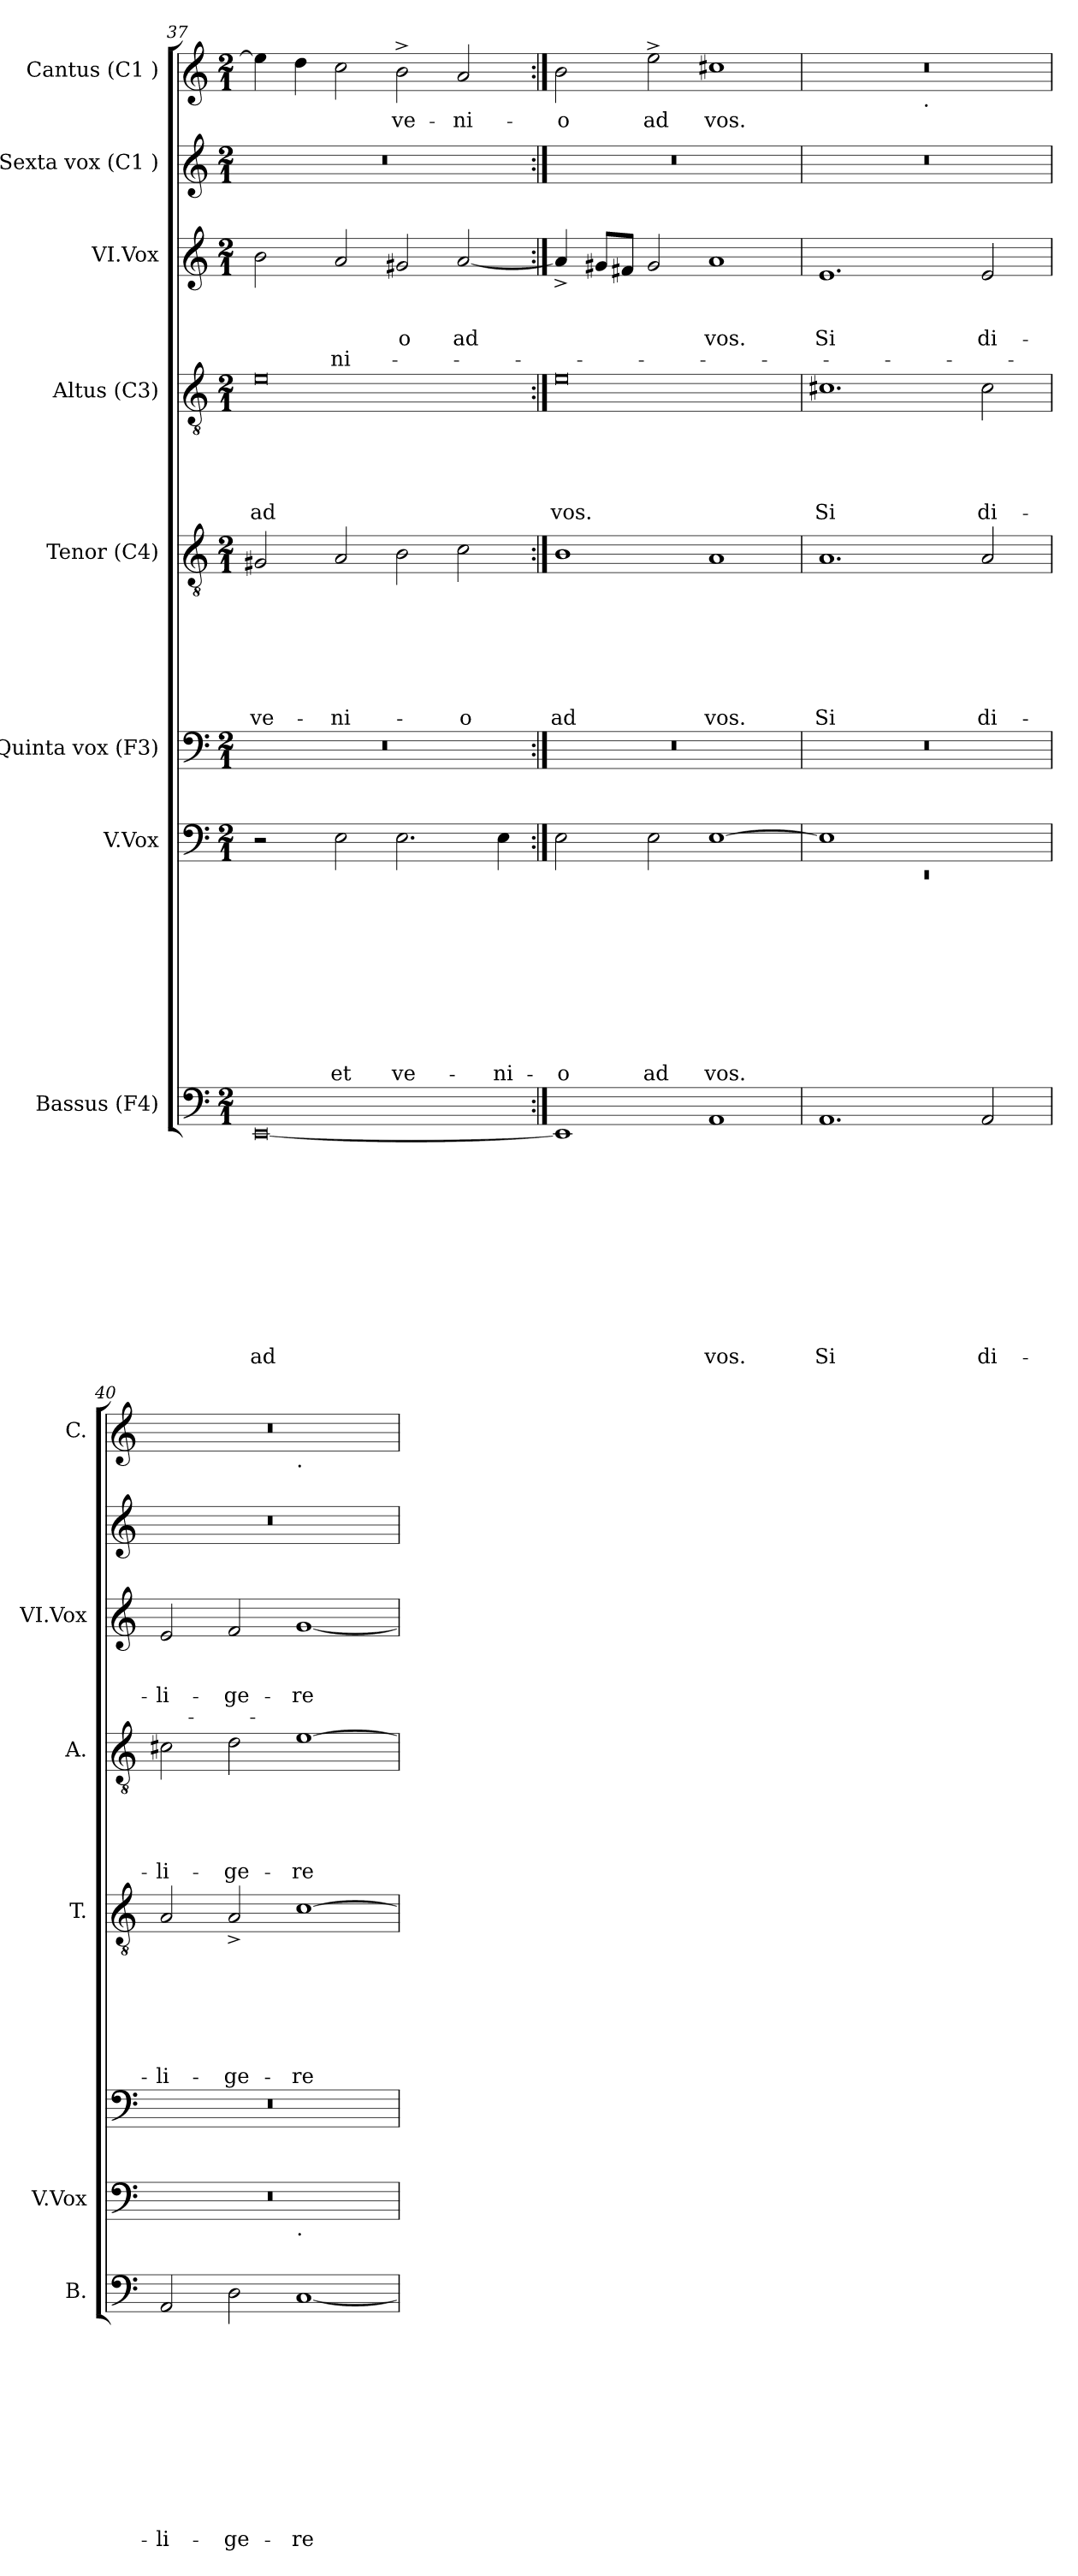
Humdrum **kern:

**kern	**text	**text	**text	**text	**text	**text	**text	**text	**text	**text	**text	**kern	**text	**text	**text	**text	**text	**text	**text	**text	**text	**text	**kern	**kern	**text	**text	**text	**text	**text	**text	**text	**kern	**text	**text	**text	**text	**text	**kern	**text	**text	**text	**text	**kern	**kern	**text
*part8	*part8	*part8	*part8	*part8	*part8	*part8	*part8	*part8	*part8	*part8	*part8	*part7	*part7	*part7	*part7	*part7	*part7	*part7	*part7	*part7	*part7	*part7	*part6	*part5	*part5	*part5	*part5	*part5	*part5	*part5	*part5	*part4	*part4	*part4	*part4	*part4	*part4	*part3	*part3	*part3	*part3	*part3	*part2	*part1	*part1
*staff8	*staff8	*staff8	*staff8	*staff8	*staff8	*staff8	*staff8	*staff8	*staff8	*staff8	*staff8	*staff7	*staff7	*staff7	*staff7	*staff7	*staff7	*staff7	*staff7	*staff7	*staff7	*staff7	*staff6	*staff5	*staff5	*staff5	*staff5	*staff5	*staff5	*staff5	*staff5	*staff4	*staff4	*staff4	*staff4	*staff4	*staff4	*staff3	*staff3	*staff3	*staff3	*staff3	*staff2	*staff1	*staff1
*I"Bassus (F4)	*	*	*	*	*	*	*	*	*	*	*	*I"V.Vox	*	*	*	*	*	*	*	*	*	*	*I"Quinta vox (F3)	*I"Tenor (C4)	*	*	*	*	*	*	*	*I"Altus (C3)	*	*	*	*	*	*I"VI.Vox	*	*	*	*	*I"Sexta vox (C1 )	*I"Cantus (C1 )	*
*I'B.	*	*	*	*	*	*	*	*	*	*	*	*I'V.Vox	*	*	*	*	*	*	*	*	*	*	*	*I'T.	*	*	*	*	*	*	*	*I'A.	*	*	*	*	*	*I'VI.Vox	*	*	*	*	*	*I'C.	*
*clefF4	*	*	*	*	*	*	*	*	*	*	*	*clefF4	*	*	*	*	*	*	*	*	*	*	*clefF4	*clefGv2	*	*	*	*	*	*	*	*clefGv2	*	*	*	*	*	*clefG2	*	*	*	*	*clefG2	*clefG2	*
*k[]	*	*	*	*	*	*	*	*	*	*	*	*k[]	*	*	*	*	*	*	*	*	*	*	*k[]	*k[]	*	*	*	*	*	*	*	*k[]	*	*	*	*	*	*k[]	*	*	*	*	*k[]	*k[]	*
*C:	*	*	*	*	*	*	*	*	*	*	*	*C:	*	*	*	*	*	*	*	*	*	*	*C:	*C:	*	*	*	*	*	*	*	*C:	*	*	*	*	*	*C:	*	*	*	*	*C:	*C:	*
*M2/1	*	*	*	*	*	*	*	*	*	*	*	*M2/1	*	*	*	*	*	*	*	*	*	*	*M2/1	*M2/1	*	*	*	*	*	*	*	*M2/1	*	*	*	*	*	*M2/1	*	*	*	*	*M2/1	*M2/1	*
=37	=37	=37	=37	=37	=37	=37	=37	=37	=37	=37	=37	=37	=37	=37	=37	=37	=37	=37	=37	=37	=37	=37	=37	=37	=37	=37	=37	=37	=37	=37	=37	=37	=37	=37	=37	=37	=37	=37	=37	=37	=37	=37	=37	=37	=37
!	!	!	!	!	!	!	!	!	!	!	!LO:LY:b	!	!	!	!	!	!	!	!	!	!	!	!	!	!	!	!	!	!	!	!LO:LY:b	!	!	!	!	!	!LO:LY:b:rj	!	!	!	!	!	!	!	!
[<0EE	.	.	.	.	.	.	.	.	.	.	ad	2r	.	.	.	.	.	.	.	.	.	.	0r	2G#X/	.	.	.	.	.	.	ve-	0e	.	.	.	.	ad	2b\	.	.	.	.	0r	4ee\]	.
.	.	.	.	.	.	.	.	.	.	.	.	.	.	.	.	.	.	.	.	.	.	.	.	.	.	.	.	.	.	.	.	.	.	.	.	.	.	.	.	.	.	.	.	4dd\	.
!	!	!	!	!	!	!	!	!	!	!	!	!	!	!	!	!	!	!	!	!	!	!LO:LY:b	!	!	!	!	!	!	!	!	!LO:LY:b	!	!	!	!	!	!	!	!	!	!	!LO:LY:b	!	!	!
.	.	.	.	.	.	.	.	.	.	.	.	2E\	.	.	.	.	.	.	.	.	.	et	.	2A/	.	.	.	.	.	.	-ni-	.	.	.	.	.	.	2a/	.	.	.	-ni-	.	2cc\	.
!	!	!	!	!	!	!	!	!	!	!	!	!	!	!	!	!	!	!	!	!	!	!LO:LY:b	!	!	!	!	!	!	!	!	!	!	!	!	!	!	!	!	!	!	!LO:LY:b	!	!	!	!LO:LY:b
.	.	.	.	.	.	.	.	.	.	.	.	2.E\	.	.	.	.	.	.	.	.	.	ve-	.	2B\	.	.	.	.	.	.	.	.	.	.	.	.	.	2g#X/	.	.	o	.	.	2b^>\	ve-
!	!	!	!	!	!	!	!	!	!	!	!	!	!	!	!	!	!	!	!	!	!	!	!	!	!	!	!	!	!	!	!LO:LY:b	!	!	!	!	!	!	!	!	!	!LO:LY:b	!	!	!	!LO:LY:b
.	.	.	.	.	.	.	.	.	.	.	.	.	.	.	.	.	.	.	.	.	.	.	.	2c\	.	.	.	.	.	.	-o	.	.	.	.	.	.	[<2a/	.	.	ad	.	.	2a/	-ni-
!	!	!	!	!	!	!	!	!	!	!	!	!	!	!	!	!	!	!	!	!	!	!LO:LY:b	!	!	!	!	!	!	!	!	!	!	!	!	!	!	!	!	!	!	!	!	!	!	!
.	.	.	.	.	.	.	.	.	.	.	.	4E\	.	.	.	.	.	.	.	.	.	-ni-	.	.	.	.	.	.	.	.	.	.	.	.	.	.	.	.	.	.	.	.	.	.	.
=38:|!	=38:|!	=38:|!	=38:|!	=38:|!	=38:|!	=38:|!	=38:|!	=38:|!	=38:|!	=38:|!	=38:|!	=38:|!	=38:|!	=38:|!	=38:|!	=38:|!	=38:|!	=38:|!	=38:|!	=38:|!	=38:|!	=38:|!	=38:|!	=38:|!	=38:|!	=38:|!	=38:|!	=38:|!	=38:|!	=38:|!	=38:|!	=38:|!	=38:|!	=38:|!	=38:|!	=38:|!	=38:|!	=38:|!	=38:|!	=38:|!	=38:|!	=38:|!	=38:|!	=38:|!	=38:|!
!	!	!	!	!	!	!	!	!	!	!	!	!	!	!	!	!	!	!	!	!	!	!LO:LY:b	!	!	!	!	!	!	!	!	!LO:LY:b	!	!	!	!	!	!LO:LY:b	!	!	!	!	!	!	!	!LO:LY:b
1EE]	.	.	.	.	.	.	.	.	.	.	.	2E\	.	.	.	.	.	.	.	.	.	-o	0r	1B	.	.	.	.	.	.	ad	0e	.	.	.	.	vos.	4a^</]	.	.	.	.	0r	2b\	-o
.	.	.	.	.	.	.	.	.	.	.	.	.	.	.	.	.	.	.	.	.	.	.	.	.	.	.	.	.	.	.	.	.	.	.	.	.	.	8g#X/L	.	.	.	.	.	.	.
.	.	.	.	.	.	.	.	.	.	.	.	.	.	.	.	.	.	.	.	.	.	.	.	.	.	.	.	.	.	.	.	.	.	.	.	.	.	8f#X/J	.	.	.	.	.	.	.
!	!	!	!	!	!	!	!	!	!	!	!	!	!	!	!	!	!	!	!	!	!	!LO:LY:b	!	!	!	!	!	!	!	!	!	!	!	!	!	!	!	!	!	!	!	!	!	!	!LO:LY:b
.	.	.	.	.	.	.	.	.	.	.	.	2E\	.	.	.	.	.	.	.	.	.	ad	.	.	.	.	.	.	.	.	.	.	.	.	.	.	.	2g#/	.	.	.	.	.	2ee^>\	ad
!	!	!	!	!	!	!	!	!	!	!	!LO:LY:b	!	!	!	!	!	!	!	!	!	!	!LO:LY:b	!	!	!	!	!	!	!	!	!LO:LY:b	!	!	!	!	!	!	!	!	!	!LO:LY:b	!	!	!	!LO:LY:b
1AA	.	.	.	.	.	.	.	.	.	.	vos.	[<1E	.	.	.	.	.	.	.	.	.	vos.	.	1A	.	.	.	.	.	.	vos.	.	.	.	.	.	.	1a	.	.	vos.	.	.	1cc#X	vos.
!!LO:LB:g=z
=39	=39	=39	=39	=39	=39	=39	=39	=39	=39	=39	=39	=39	=39	=39	=39	=39	=39	=39	=39	=39	=39	=39	=39	=39	=39	=39	=39	=39	=39	=39	=39	=39	=39	=39	=39	=39	=39	=39	=39	=39	=39	=39	=39	=39	=39
*	*	*	*	*	*	*	*	*	*	*	*	*^	*	*	*	*	*	*	*	*	*	*	*	*	*	*	*	*	*	*	*	*	*	*	*	*	*	*	*	*	*	*	*	*	*
!	!	!	!	!	!	!	!	!	!	!	!LO:LY:b	!	!LO:N:vis=1	!	!	!	!	!	!	!	!	!	!	!	!	!	!	!	!	!	!	!LO:LY:b	!	!	!	!	!	!LO:LY:b	!	!	!	!LO:LY:b	!	!	!	!
*	*	*	*	*	*	*	*	*	*	*	*	*	*	*	*	*	*	*	*	*	*	*	*	*	*	*	*	*	*	*	*	*	*	*	*	*	*	*	*	*	*	*	*	*	*^	*
1.AA	.	.	.	.	.	.	.	.	.	.	Si	1E]	0rEE	.	.	.	.	.	.	.	.	.	.	0r	1.A	.	.	.	.	.	.	Si	1.c#X	.	.	.	.	Si	1.e	.	.	Si	.	0r	0r	1ryy	.
.	.	.	.	.	.	.	.	.	.	.	.	1ryy	.	.	.	.	.	.	.	.	.	.	.	.	.	.	.	.	.	.	.	.	.	.	.	.	.	.	.	.	.	.	.	.	.	32ryy	.
!	!	!	!	!	!	!	!	!	!	!	!	!	!	!	!	!	!	!	!	!	!	!	!	!	!	!	!	!	!	!	!	!	!	!	!	!	!	!	!	!	!	!	!	!	!	!LO:TX:b:t=.	!
.	.	.	.	.	.	.	.	.	.	.	.	.	.	.	.	.	.	.	.	.	.	.	.	.	.	.	.	.	.	.	.	.	.	.	.	.	.	.	.	.	.	.	.	.	.	2ryy	.
!	!	!	!	!	!	!	!	!	!	!	!LO:LY:b	!	!	!	!	!	!	!	!	!	!	!	!	!	!	!	!	!	!	!	!	!LO:LY:b	!	!	!	!	!	!LO:LY:b	!	!	!	!LO:LY:b	!	!	!	!	!
2AA/	.	.	.	.	.	.	.	.	.	.	di-	.	.	.	.	.	.	.	.	.	.	.	.	.	2A/	.	.	.	.	.	.	di-	2c#\	.	.	.	.	di-	2e/	.	.	di-	.	.	.	.	.
.	.	.	.	.	.	.	.	.	.	.	.	.	.	.	.	.	.	.	.	.	.	.	.	.	.	.	.	.	.	.	.	.	.	.	.	.	.	.	.	.	.	.	.	.	.	4...ryy	.
=40	=40	=40	=40	=40	=40	=40	=40	=40	=40	=40	=40	=40	=40	=40	=40	=40	=40	=40	=40	=40	=40	=40	=40	=40	=40	=40	=40	=40	=40	=40	=40	=40	=40	=40	=40	=40	=40	=40	=40	=40	=40	=40	=40	=40	=40	=40	=40
!	!	!	!	!	!	!	!	!	!	!	!LO:LY:b	!	!	!	!	!	!	!	!	!	!	!	!	!	!	!	!	!	!	!	!	!LO:LY:b	!	!	!	!	!	!LO:LY:b	!	!	!	!LO:LY:b	!	!	!	!	!
2AA/	.	.	.	.	.	.	.	.	.	.	-li-	0r	1ryy	.	.	.	.	.	.	.	.	.	.	0r	2A/	.	.	.	.	.	.	-li-	2c#X\	.	.	.	.	-li-	2e/	.	.	-li-	.	0r	0r	1ryy	.
!	!	!	!	!	!	!	!	!	!	!	!LO:LY:b	!	!	!	!	!	!	!	!	!	!	!	!	!	!	!	!	!	!	!	!	!LO:LY:b	!	!	!	!	!	!LO:LY:b	!	!	!	!LO:LY:b	!	!	!	!	!
2D\	.	.	.	.	.	.	.	.	.	.	-ge-	.	.	.	.	.	.	.	.	.	.	.	.	.	2A^</	.	.	.	.	.	.	-ge-	2d\	.	.	.	.	-ge-	2f/	.	.	-ge-	.	.	.	.	.
!	!	!	!	!	!	!	!	!	!	!	!	!	!	!	!	!	!	!	!	!	!	!	!	!	!	!	!	!	!	!	!	!	!	!	!	!	!	!	!	!	!	!	!	!	!	!LO:TX:b:t=.	!
!	!	!	!	!	!	!	!	!	!	!	!	!	!LO:TX:b:t=.	!	!	!	!	!	!	!	!	!	!	!	!	!	!	!	!	!	!	!	!	!	!	!	!	!	!	!	!	!	!	!	!	!	!
!	!	!	!	!	!	!	!	!	!	!	!LO:LY:b	!	!	!	!	!	!	!	!	!	!	!	!	!	!	!	!	!	!	!	!	!LO:LY:b	!	!	!	!	!	!LO:LY:b	!	!	!	!LO:LY:b	!	!	!	!	!
[<1C	.	.	.	.	.	.	.	.	.	.	-re-	.	1ryy	.	.	.	.	.	.	.	.	.	.	.	[>1c	.	.	.	.	.	.	-re-	[>1e	.	.	.	.	-re-	[<1g	.	.	-re-	.	.	.	1ryy	.
*	*	*	*	*	*	*	*	*	*	*	*	*v	*v	*	*	*	*	*	*	*	*	*	*	*	*	*	*	*	*	*	*	*	*	*	*	*	*	*	*	*	*	*	*	*	*v	*v	*
=	=	=	=	=	=	=	=	=	=	=	=	=	=	=	=	=	=	=	=	=	=	=	=	=	=	=	=	=	=	=	=	=	=	=	=	=	=	=	=	=	=	=	=	=	=
*-	*-	*-	*-	*-	*-	*-	*-	*-	*-	*-	*-	*-	*-	*-	*-	*-	*-	*-	*-	*-	*-	*-	*-	*-	*-	*-	*-	*-	*-	*-	*-	*-	*-	*-	*-	*-	*-	*-	*-	*-	*-	*-	*-	*-	*-
